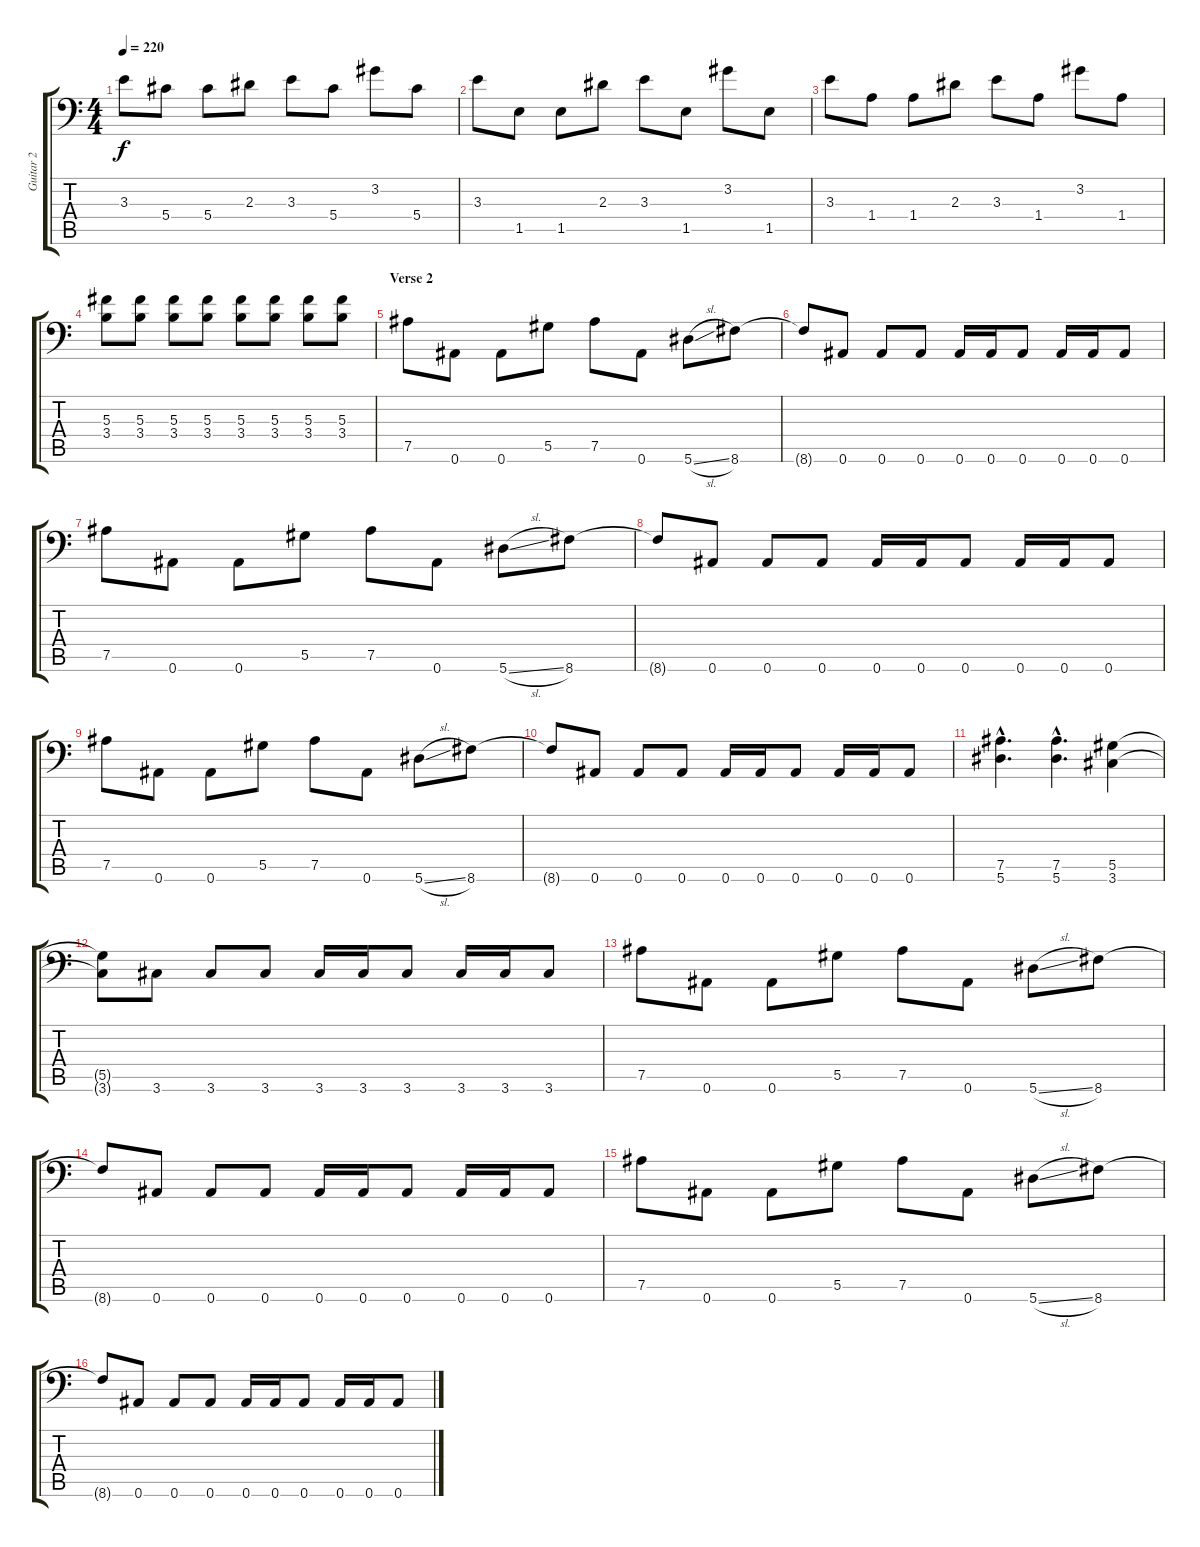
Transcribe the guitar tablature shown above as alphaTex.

\track ("Guitar 2" "Guitar 2") {instrument distortionguitar}
\staff {score tabs}
\tuning (Bb3 F3 Db3 Ab2 Eb2 Bb1) {hide}
\ts (4 4)
\tempo 220
\clef f4
\ks c
3.3.8{dy f} 5.4.8 5.4.8 2.3.8 3.3.8 5.4.8 3.2.8 5.4.8 |
3.3.8 1.5.8 1.5.8 2.3.8 3.3.8 1.5.8 3.2.8 1.5.8 |
3.3.8 1.4.8 1.4.8 2.3.8 3.3.8 1.4.8 3.2.8 1.4.8 |
(5.3 3.4).8 (5.3 3.4).8 (5.3 3.4).8 (5.3 3.4).8 (5.3 3.4).8 (5.3 3.4).8 (5.3 3.4).8 (5.3 3.4).8 |
\section ("" "Verse 2")
7.5.8 0.6.8 0.6.8 5.5.8 7.5.8 0.6.8 5.6{sl}.8 8.6.8 |
8.6{t}.8 0.6.8 0.6.8 0.6.8 0.6.16 0.6.16 0.6.8 0.6.16 0.6.16 0.6.8 |
7.5.8 0.6.8 0.6.8 5.5.8 7.5.8 0.6.8 5.6{sl}.8 8.6.8 |
8.6{t}.8 0.6.8 0.6.8 0.6.8 0.6.16 0.6.16 0.6.8 0.6.16 0.6.16 0.6.8 |
7.5.8 0.6.8 0.6.8 5.5.8 7.5.8 0.6.8 5.6{sl}.8 8.6.8 |
8.6{t}.8 0.6.8 0.6.8 0.6.8 0.6.16 0.6.16 0.6.8 0.6.16 0.6.16 0.6.8 |
(7.5{hac} 5.6{hac}).4{d} (7.5{hac} 5.6{hac}).4{d} (5.5 3.6).4 |
(5.5{t} 3.6{t}).8 3.6.8 3.6.8 3.6.8 3.6.16 3.6.16 3.6.8 3.6.16 3.6.16 3.6.8 |
7.5.8 0.6.8 0.6.8 5.5.8 7.5.8 0.6.8 5.6{sl}.8 8.6.8 |
8.6{t}.8 0.6.8 0.6.8 0.6.8 0.6.16 0.6.16 0.6.8 0.6.16 0.6.16 0.6.8 |
7.5.8 0.6.8 0.6.8 5.5.8 7.5.8 0.6.8 5.6{sl}.8 8.6.8 |
8.6{t}.8 0.6.8 0.6.8 0.6.8 0.6.16 0.6.16 0.6.8 0.6.16 0.6.16 0.6.8
